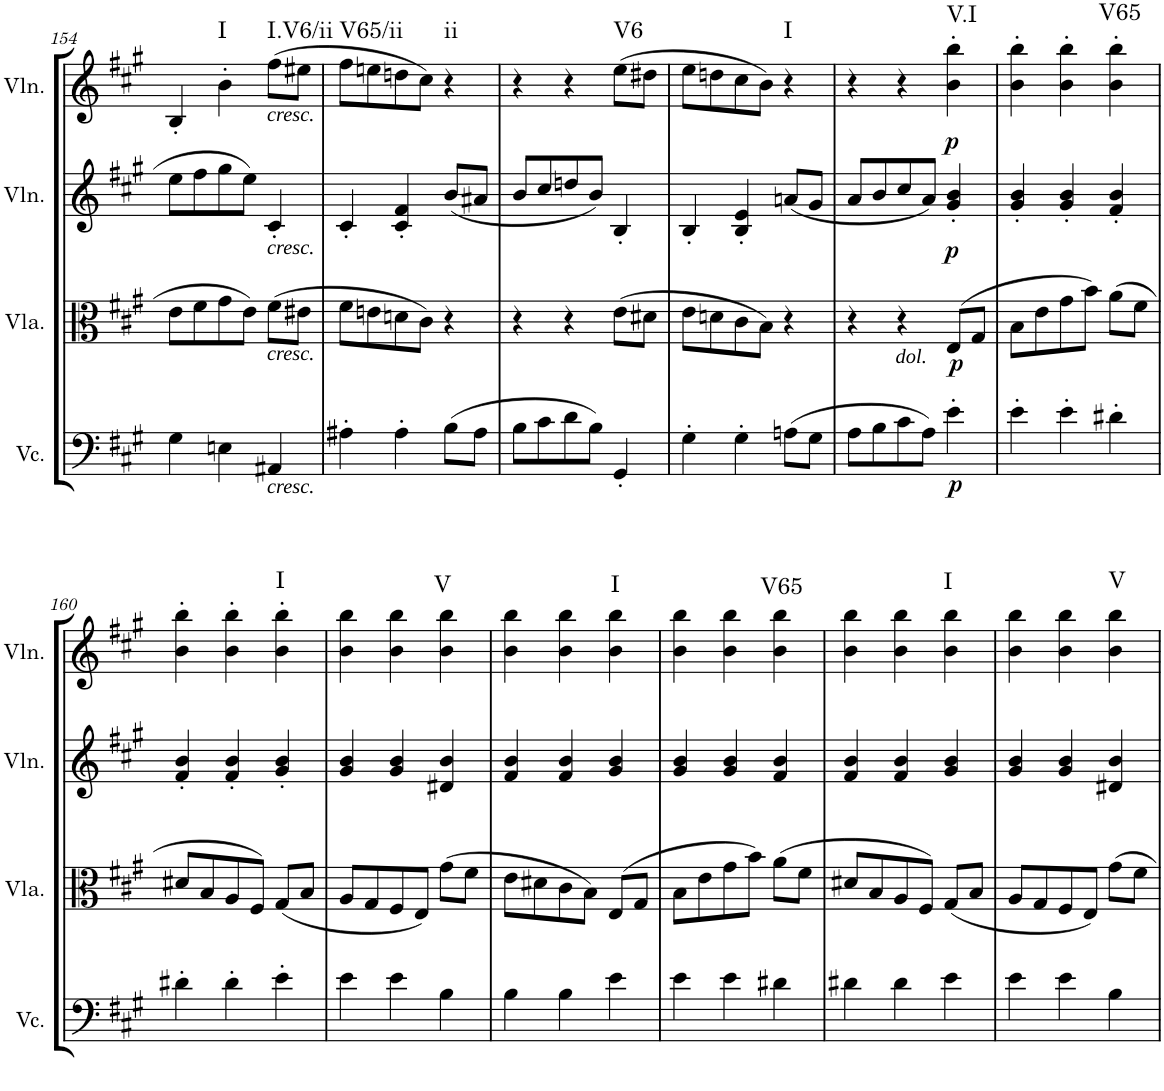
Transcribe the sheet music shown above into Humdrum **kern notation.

**kern	**dynam	**kern	**dynam	**kern	**dynam	**kern	**dynam	**harte
*part4	*part4	*part3	*part3	*part2	*part2	*part1	*part1	*part1
*staff4	*staff4	*staff3	*staff3	*staff2	*staff2	*staff1	*staff1	*
*I"Violoncello	*	*I"Viola	*	*I"Violin	*	*I"Violin	*	*
*I'Vc.	*	*I'Vla.	*	*I'Vln.	*	*I'Vln.	*	*
!!LO:PB:g=z
*clefF4	*	*clefC3	*	*clefG2	*	*clefG2	*	*
*k[f#c#g#]	*	*k[f#c#g#]	*	*k[f#c#g#]	*	*k[f#c#g#]	*	*
*M3/4	*	*M3/4	*	*M3/4	*	*M3/4	*	*
=154	=154	=154	=154	=154	=154	=154	=154	=154
4G#\	.	8e\L	.	8ee\L	.	4B'/	.	.
.	.	8f#\	.	8ff#\	.	.	.	.
!	!	!	!	!	!	!	!	!LO:H:kt=I
4En\	.	8g#\	.	8gg#\	.	4b'\	.	N
.	.	8e\J	.	8ee\J	.	.	.	.
!	!	!	!	!	!	!LO:TX:b:i:t=cresc.	!	!
!	!	!	!	!LO:TX:b:i:t=cresc.	!	!	!	!
!	!	!LO:TX:b:i:t=cresc.	!	!	!	!	!	!
!LO:TX:b:i:t=cresc.	!	!	!	!	!	!	!	!LO:H:kt=I.V6/ii
4AA#X/	.	(8f#\L	.	4c#'/	.	(8ff#\L	.	N
.	.	8e#X\J	.	.	.	8ee#X\J	.	.
=155	=155	=155	=155	=155	=155	=155	=155	=155
!	!	!	!	!	!	!	!	!LO:H:kt=V65/ii
4A#X'\	.	8f#\L	.	4c#'/	.	8ff#\L	.	N
.	.	8en\	.	.	.	8een\	.	.
4A#'\	.	8dn\	.	4c#/' 4f#/'	.	8ddn\	.	.
.	.	8c#\J)	.	.	.	8cc#\J)	.	.
!	!	!	!	!	!	!	!	!LO:H:kt=ii
(8B\L	.	4r	.	(8b/L	.	4r	.	N
8A#\J	.	.	.	8a#X/J	.	.	.	.
=156	=156	=156	=156	=156	=156	=156	=156	=156
8B\L	.	4r	.	8b/L	.	4r	.	.
8c#\	.	.	.	8cc#/	.	.	.	.
8d\	.	4r	.	8ddn/	.	4r	.	.
8B\J)	.	.	.	8b/J)	.	.	.	.
!	!	!	!	!	!	!	!	!LO:H:kt=V6
4GG#'/	.	(8e\L	.	4B'/	.	(8ee\L	.	N
.	.	8d#X\J	.	.	.	8dd#X\J	.	.
=157	=157	=157	=157	=157	=157	=157	=157	=157
4G#'\	.	8e\L	.	4B'/	.	8ee\L	.	.
.	.	8dn\	.	.	.	8ddn\	.	.
4G#'\	.	8c#\	.	4B/' 4e/'	.	8cc#\	.	.
.	.	8B\J)	.	.	.	8b\J)	.	.
!	!	!	!	!	!	!	!	!LO:H:kt=I
(8An\L	.	4r	.	(8an/L	.	4r	.	N
8G#\J	.	.	.	8g#/J	.	.	.	.
=158	=158	=158	=158	=158	=158	=158	=158	=158
8A\L	.	4r	.	8a/L	.	4r	.	.
8B\	.	.	.	8b/	.	.	.	.
!	!	!LO:TX:b:i:t=dol.	!	!	!	!	!	!
8c#\	.	4r	.	8cc#/	.	4r	.	.
8A\J)	.	.	.	8a/J)	.	.	.	.
!	!LO:DY:b	!	!LO:DY:b	!	!LO:DY:b	!	!LO:DY:b	!LO:H:kt=V.I
4e'\	p	(>8E/L	p	4g#/' 4b/'	p	4b\' 4bb\'	p	N
.	.	8G#/J	.	.	.	.	.	.
=159	=159	=159	=159	=159	=159	=159	=159	=159
4e'\	.	8B\L	.	4g#/' 4b/'	.	4b\' 4bb\'	.	.
.	.	8e\	.	.	.	.	.	.
4e'\	.	8g#\	.	4g#/' 4b/'	.	4b\' 4bb\'	.	.
.	.	8b\J)	.	.	.	.	.	.
!	!	!	!	!	!	!	!	!LO:H:kt=V65
4d#X'\	.	(8a\L	.	4f#/' 4b/'	.	4b\' 4bb\'	.	N
.	.	8f#\J	.	.	.	.	.	.
!!LO:LB:g=z
=160	=160	=160	=160	=160	=160	=160	=160	=160
4d#X'\	.	8d#X/L	.	4f#/' 4b/'	.	4b\' 4bb\'	.	.
.	.	8B/	.	.	.	.	.	.
4d#'\	.	8A/	.	4f#/' 4b/'	.	4b\' 4bb\'	.	.
.	.	8F#/J)	.	.	.	.	.	.
!	!	!	!	!	!	!	!	!LO:H:kt=I
4e'\	.	(8G#/L	.	4g#/' 4b/'	.	4b\' 4bb\'	.	N
.	.	8B/J	.	.	.	.	.	.
=161	=161	=161	=161	=161	=161	=161	=161	=161
4e\	.	8A/L	.	4g#/ 4b/	.	4b\ 4bb\	.	.
.	.	8G#/	.	.	.	.	.	.
4e\	.	8F#/	.	4g#/ 4b/	.	4b\ 4bb\	.	.
.	.	8E/J)	.	.	.	.	.	.
!	!	!	!	!	!	!	!	!LO:H:kt=V
4B\	.	(8g#\L	.	4d#X/ 4b/	.	4b\ 4bb\	.	N
.	.	8f#\J	.	.	.	.	.	.
=162	=162	=162	=162	=162	=162	=162	=162	=162
4B\	.	8e\L	.	4f#/ 4b/	.	4b\ 4bb\	.	.
.	.	8d#X\	.	.	.	.	.	.
4B\	.	8c#\	.	4f#/ 4b/	.	4b\ 4bb\	.	.
.	.	8B\J)	.	.	.	.	.	.
!	!	!	!	!	!	!	!	!LO:H:kt=I
4e\	.	(>8E/L	.	4g#/ 4b/	.	4b\ 4bb\	.	N
.	.	8G#/J	.	.	.	.	.	.
=163	=163	=163	=163	=163	=163	=163	=163	=163
4e\	.	8B\L	.	4g#/ 4b/	.	4b\ 4bb\	.	.
.	.	8e\	.	.	.	.	.	.
4e\	.	8g#\	.	4g#/ 4b/	.	4b\ 4bb\	.	.
.	.	8b\J)	.	.	.	.	.	.
!	!	!	!	!	!	!	!	!LO:H:kt=V65
4d#X\	.	(8a\L	.	4f#/ 4b/	.	4b\ 4bb\	.	N
.	.	8f#\J	.	.	.	.	.	.
=164	=164	=164	=164	=164	=164	=164	=164	=164
4d#X\	.	8d#X/L	.	4f#/ 4b/	.	4b\ 4bb\	.	.
.	.	8B/	.	.	.	.	.	.
4d#\	.	8A/	.	4f#/ 4b/	.	4b\ 4bb\	.	.
.	.	8F#/J)	.	.	.	.	.	.
!	!	!	!	!	!	!	!	!LO:H:kt=I
4e\	.	(8G#/L	.	4g#/ 4b/	.	4b\ 4bb\	.	N
.	.	8B/J	.	.	.	.	.	.
=165	=165	=165	=165	=165	=165	=165	=165	=165
4e\	.	8A/L	.	4g#/ 4b/	.	4b\ 4bb\	.	.
.	.	8G#/	.	.	.	.	.	.
4e\	.	8F#/	.	4g#/ 4b/	.	4b\ 4bb\	.	.
.	.	8E/J)	.	.	.	.	.	.
!	!	!	!	!	!	!	!	!LO:H:kt=V
4B\	.	8g#\L	.	4d#X/ 4b/	.	4b\ 4bb\	.	N
.	.	8f#\J	.	.	.	.	.	.
=	=	=	=	=	=	=	=	=
*-	*-	*-	*-	*-	*-	*-	*-	*-
